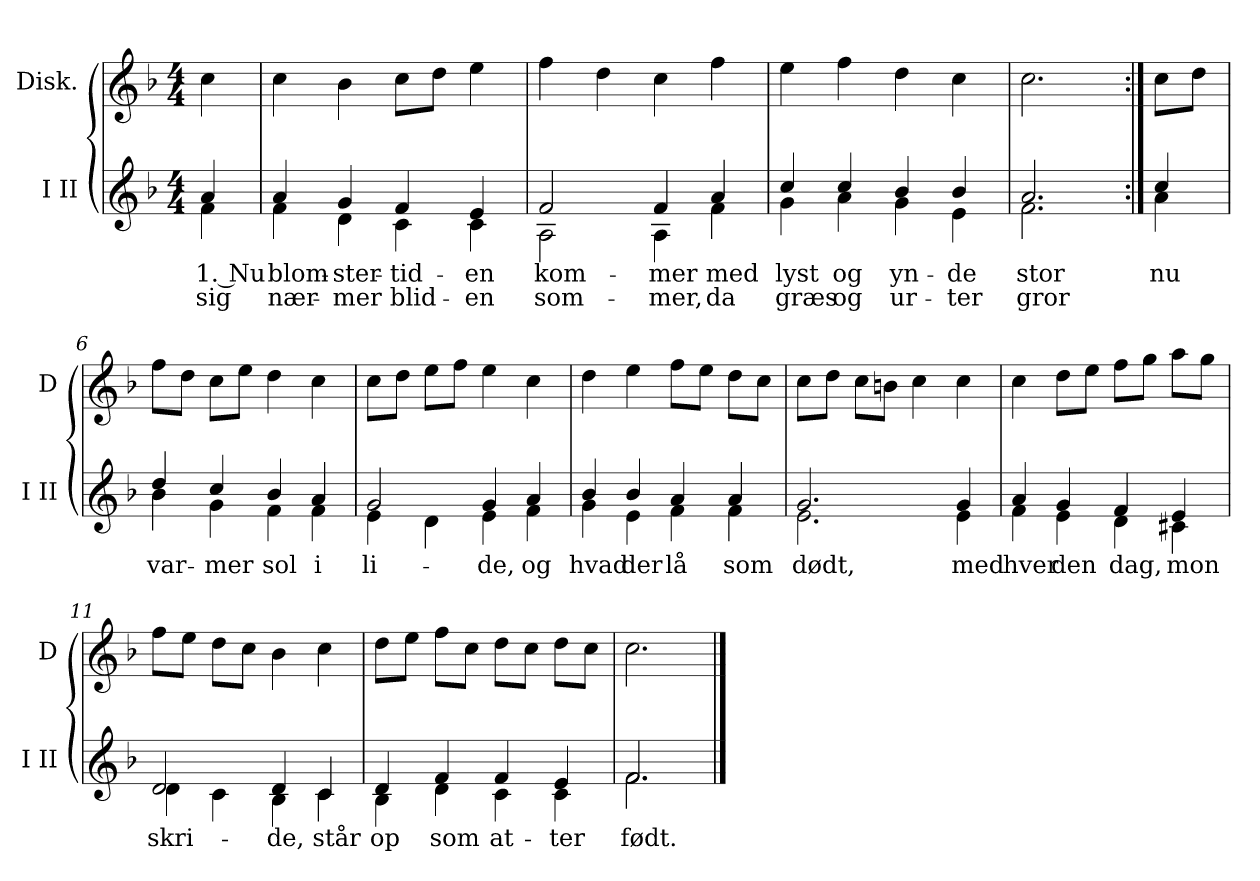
**kern	**text	**text	**kern
*part2	*part2	*part2	*part1
*staff2	*staff2	*staff2	*staff1
*I"I II	*	*	*I"Disk.
*I'I II	*	*	*I'D
*clefG2	*	*	*clefG2
*k[b-]	*	*	*k[b-]
*M4/4	*	*	*M4/4
=	=	=	=
!	!LO:LY:b	!LO:LY:b	!
*^	*	*	*
4a/	4f\	1. Nu	sig	4cc\
=1	=1	=1	=1	=1
!	!	!LO:LY:b	!LO:LY:b	!
4a/	4f\	blom-	nær-	4cc\
!	!	!LO:LY:b	!LO:LY:b	!
4g/	4d\	-ster-	-mer	4b-\
!	!	!LO:LY:b	!LO:LY:b	!
4f/	4c\	-tid-	blid-	8cc\L
.	.	.	.	8dd\J
!	!	!LO:LY:b	!LO:LY:b	!
4e/	4c\	-en	-en	4ee\
=2	=2	=2	=2	=2
!	!	!LO:LY:b	!LO:LY:b	!
2f/	2A\	kom-	som-	4ff\
.	.	.	.	4dd\
!	!	!LO:LY:b	!LO:LY:b	!
4f/	4A\	-mer	-mer,	4cc\
!	!	!LO:LY:b	!LO:LY:b	!
4a/	4f\	med	da	4ff\
=3	=3	=3	=3	=3
!	!	!LO:LY:b	!LO:LY:b	!
4cc/	4g\	lyst	græs	4ee\
!	!	!LO:LY:b	!LO:LY:b	!
4cc/	4a\	og	og	4ff\
!	!	!LO:LY:b	!LO:LY:b	!
4b-/	4g\	yn-	ur-	4dd\
!	!	!LO:LY:b	!LO:LY:b	!
4b-/	4e\	-de	-ter	4cc\
=4	=4	=4	=4	=4
!	!	!LO:LY:b	!LO:LY:b	!
2.a/	2.f\	stor	gror	2.cc\
=5:|!	=5:|!	=5:|!	=5:|!	=5:|!
!	!	!LO:LY:b	!	!
4cc/	4a\	nu	.	8cc\L
.	.	.	.	8dd\J
=6	=6	=6	=6	=6
!	!	!LO:LY:b	!	!
4dd/	4b-\	var-	.	8ff\L
.	.	.	.	8dd\J
!	!	!LO:LY:b	!	!
4cc/	4g\	-mer	.	8cc\L
.	.	.	.	8ee\J
!	!	!LO:LY:b	!	!
4b-/	4f\	sol	.	4dd\
!	!	!LO:LY:b	!	!
4a/	4f\	i	.	4cc\
!!LO:LB:g=z
=7	=7	=7	=7	=7
!	!	!LO:LY:b	!	!
2g/	4e\	li-	.	8cc\L
.	.	.	.	8dd\J
.	4d\	.	.	8ee\L
.	.	.	.	8ff\J
!	!	!LO:LY:b	!	!
4g/	4e\	-de,	.	4ee\
!	!	!LO:LY:b	!	!
4a/	4f\	og	.	4cc\
=8	=8	=8	=8	=8
!	!	!LO:LY:b	!	!
4b-/	4g\	hvad	.	4dd\
!	!	!LO:LY:b	!	!
4b-/	4e\	der	.	4ee\
!	!	!LO:LY:b	!	!
4a/	4f\	lå	.	8ff\L
.	.	.	.	8ee\J
!	!	!LO:LY:b	!	!
4a/	4f\	som	.	8dd\L
.	.	.	.	8cc\J
=9	=9	=9	=9	=9
!	!	!LO:LY:b	!	!
2.g/	2.e\	dødt,	.	8cc\L
.	.	.	.	8dd\J
.	.	.	.	8cc\L
.	.	.	.	8bn\J
.	.	.	.	4cc\
!	!	!LO:LY:b	!	!
4g/	4e\	med	.	4cc\
=10	=10	=10	=10	=10
!	!	!LO:LY:b	!	!
4a/	4f\	hver	.	4cc\
!	!	!LO:LY:b	!	!
4g/	4e\	den	.	8dd\L
.	.	.	.	8ee\J
!	!	!LO:LY:b	!	!
4f/	4d\	dag,	.	8ff\L
.	.	.	.	8gg\J
!	!	!LO:LY:b	!	!
4e/	4c#X\	mon	.	8aa\L
.	.	.	.	8gg\J
=11	=11	=11	=11	=11
!	!	!LO:LY:b	!	!
2d/	4d\	skri-	.	8ff\L
.	.	.	.	8ee\J
.	4c\	.	.	8dd\L
.	.	.	.	8cc\J
!	!	!LO:LY:b	!	!
4d/	4B-\	-de,	.	4b-\
!	!	!LO:LY:b	!	!
4c/	4c\	står	.	4cc\
!!LO:LB:g=z
=12	=12	=12	=12	=12
!	!	!LO:LY:b	!	!
4d/	4B-\	op	.	8dd\L
.	.	.	.	8ee\J
!	!	!LO:LY:b	!	!
4f/	4d\	som	.	8ff\L
.	.	.	.	8cc\J
!	!	!LO:LY:b	!	!
4f/	4c\	at-	.	8dd\L
.	.	.	.	8cc\J
!	!	!LO:LY:b	!	!
4e/	4c\	-ter	.	8dd\L
.	.	.	.	8cc\J
=13	=13	=13	=13	=13
!	!	!LO:LY:b	!	!
2.f/	2.f\	født.	.	2.cc\
*v	*v	*	*	*
==	==	==	==
*-	*-	*-	*-
